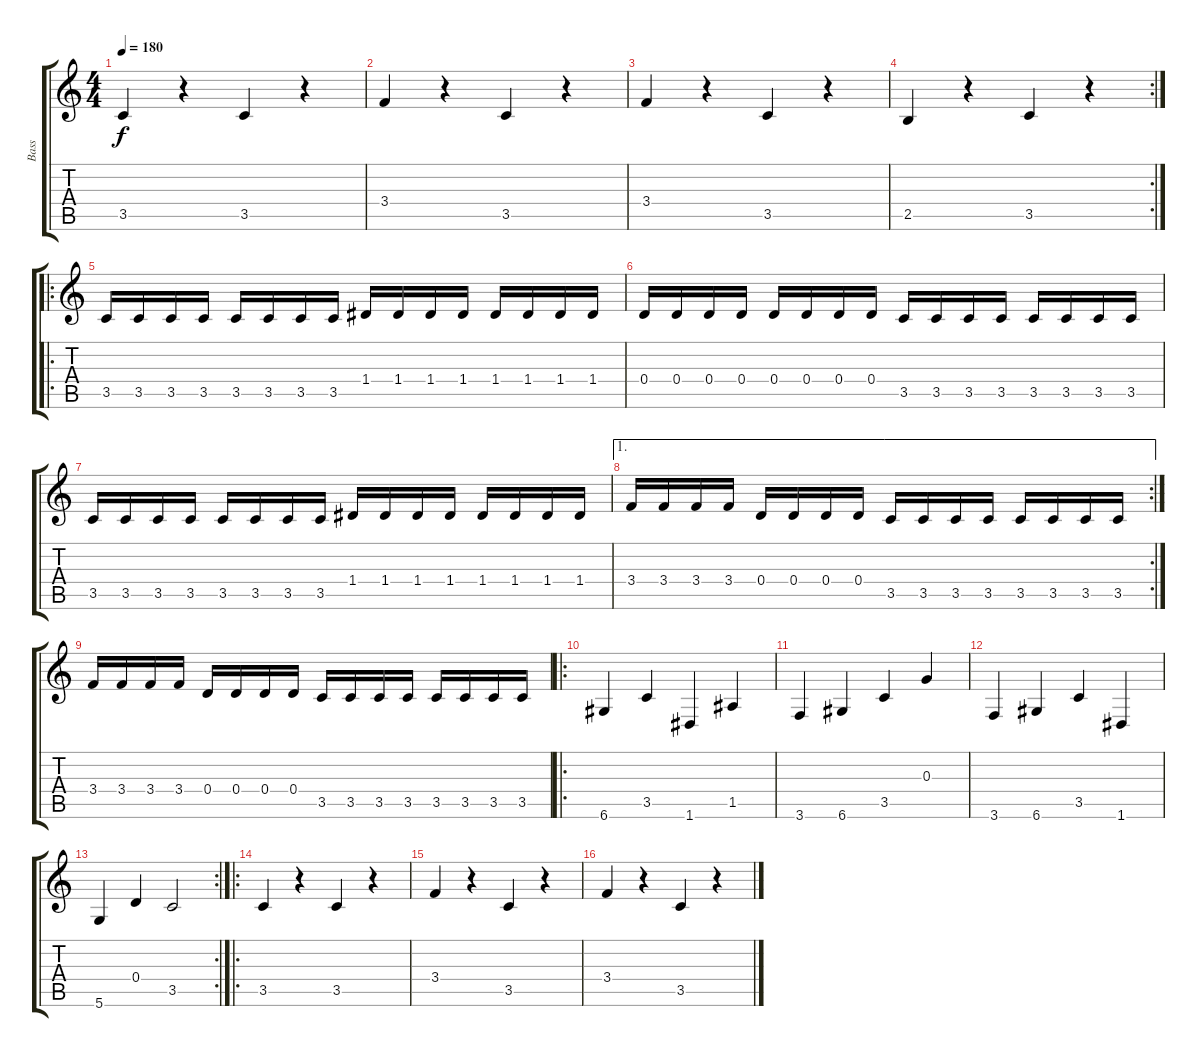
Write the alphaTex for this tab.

\track ("Bass" "Bass") {instrument electricbassfinger}
\staff {score tabs}
\tuning (E4 B3 G3 D3 A2 D2) {hide}
\ts (4 4)
\tempo 180
\clef g2
\ks c
3.5.4{dy f instrument electricbassfinger} r.4 3.5.4 r.4 |
3.4.4 r.4 3.5.4 r.4 |
3.4.4 r.4 3.5.4 r.4 |
\rc 2
2.5.4 r.4 3.5.4 r.4 |
\ro
3.5.16 3.5.16 3.5.16 3.5.16 3.5.16 3.5.16 3.5.16 3.5.16 1.4.16 1.4.16 1.4.16 1.4.16 1.4.16 1.4.16 1.4.16 1.4.16 |
0.4.16 0.4.16 0.4.16 0.4.16 0.4.16 0.4.16 0.4.16 0.4.16 3.5.16 3.5.16 3.5.16 3.5.16 3.5.16 3.5.16 3.5.16 3.5.16 |
3.5.16 3.5.16 3.5.16 3.5.16 3.5.16 3.5.16 3.5.16 3.5.16 1.4.16 1.4.16 1.4.16 1.4.16 1.4.16 1.4.16 1.4.16 1.4.16 |
\ae 1
\rc 2
3.4.16 3.4.16 3.4.16 3.4.16 0.4.16 0.4.16 0.4.16 0.4.16 3.5.16 3.5.16 3.5.16 3.5.16 3.5.16 3.5.16 3.5.16 3.5.16 |
3.4.16 3.4.16 3.4.16 3.4.16 0.4.16 0.4.16 0.4.16 0.4.16 3.5.16 3.5.16 3.5.16 3.5.16 3.5.16 3.5.16 3.5.16 3.5.16 |
\ro
6.6.4 3.5.4 1.6.4 1.5.4 |
3.6.4 6.6.4 3.5.4 0.3.4 |
3.6.4 6.6.4 3.5.4 1.6.4 |
\rc 2
5.6.4 0.4.4 3.5.2 |
\ro
3.5.4 r.4 3.5.4 r.4 |
3.4.4 r.4 3.5.4 r.4 |
3.4.4 r.4 3.5.4 r.4
